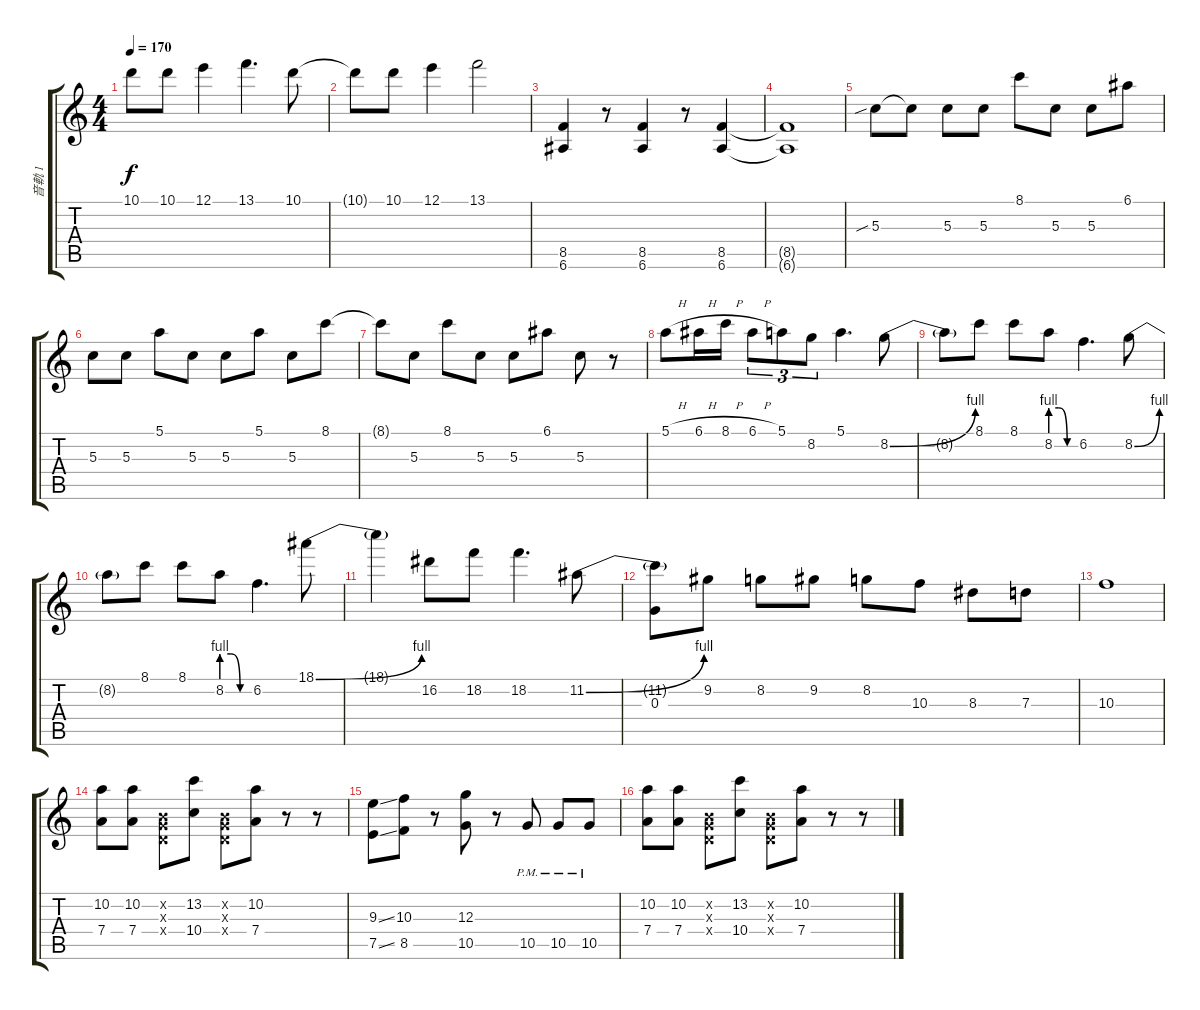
\track ("音軌 1" "音軌 1") {instrument overdrivenguitar}
\staff {score tabs}
\tuning (E4 B3 G3 D3 A2 E2) {hide}
\ts (4 4)
\tempo 170
\clef g2
\ks c
10.1{t}.8{dy f} 10.1.8 12.1.4 13.1.4{d} 10.1.8 |
10.1{t}.8 10.1.8 12.1.4 13.1.2 |
(8.5 6.6).4 r.8 (8.5 6.6).4 r.8 (8.5 6.6).4 |
(8.5{t} 6.6{t}).1 |
5.3{sib}.8 5.3{t}.8 5.3.8 5.3.8 8.1.8 5.3.8 5.3.8 6.1.8 |
5.3.8 5.3.8 5.1.8 5.3.8 5.3.8 5.1.8 5.3.8 8.1.8 |
8.1{t}.8 5.3.8 8.1.8 5.3.8 5.3.8 6.1.8 5.3.8 r.8 |
5.1{h}.8 6.1{h}.16 8.1{h}.16 6.1{h}.8{tu (3 2)} 5.1.8{tu (3 2)} 8.2.8{tu (3 2)} 5.1.4{d} 8.2{be (bend 0 0 60 4)}.8 |
8.2{t}.8 8.1.8 8.1.8 8.2{be (custom 0 4 20 4 40 0 60 0)}.8 6.2.4{d} 8.2{be (bend 0 0 60 4)}.8 |
8.2{t}.8 8.1.8 8.1.8 8.2{be (custom 0 4 20 4 40 0 60 0)}.8 6.2.4{d} 18.1{be (bend 0 0 60 4)}.8 |
18.1{t}.4 16.2.8 18.2.8 18.2.4{d} 11.2{be (bend 0 0 60 4)}.8 |
(11.2{t} 0.3).8 9.2.8 8.2.8 9.2.8 8.2.8 10.3.8 8.3.8 7.3.8 |
10.3.1 |
(10.2 7.4).8 (10.2 7.4).8 (0.2{x} 0.3{x} 0.4{x}).8 (13.2 10.4).8 (0.2{x} 0.3{x} 0.4{x}).8 (10.2 7.4).8 r.8 r.8 |
(9.3{ss} 7.5{ss}).8 (10.3 8.5).8 r.8 (12.3 10.5).8 r.8 10.5{pm}.8 10.5{pm}.8 10.5{pm}.8 |
(10.2 7.4).8 (10.2 7.4).8 (0.2{x} 0.3{x} 0.4{x}).8 (13.2 10.4).8 (0.2{x} 0.3{x} 0.4{x}).8 (10.2 7.4).8 r.8 r.8
